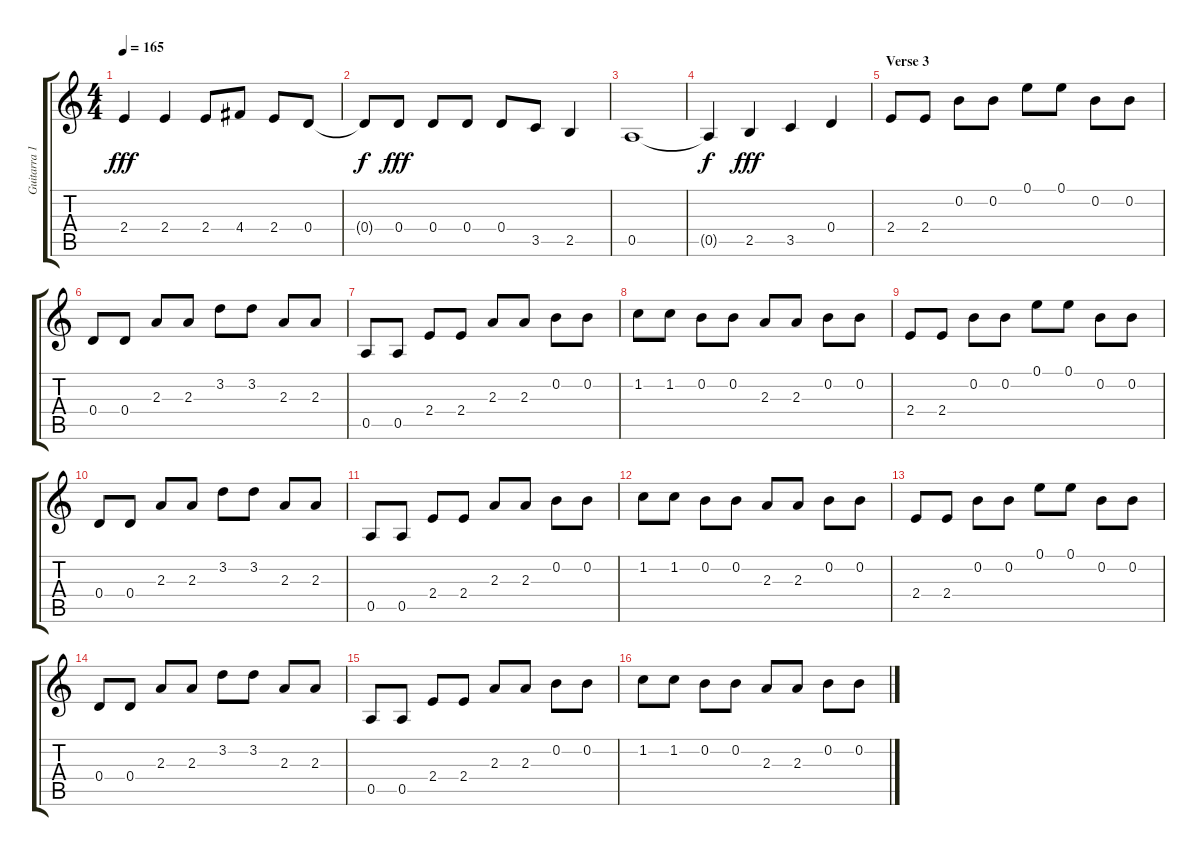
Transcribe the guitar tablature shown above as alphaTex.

\track ("Guitarra 1 ( Lead )" "Guitarra 1") {instrument overdrivenguitar}
\staff {score tabs}
\tuning (E4 B3 G3 D3 A2 E2) {hide}
\ts (4 4)
\tempo 165
\clef g2
\ks c
2.4.4{dy fff} 2.4.4 2.4.8 4.4.8 2.4.8 0.4.8 |
0.4{t}.8{dy f} 0.4.8{dy fff} 0.4.8 0.4.8 0.4.8 3.5.8 2.5.4 |
0.5.1 |
0.5{t}.4{dy f} 2.5.4{dy fff} 3.5.4 0.4.4 |
\section ("" "Verse 3")
2.4.8 2.4.8 0.2.8 0.2.8 0.1.8 0.1.8 0.2.8 0.2.8 |
0.4.8 0.4.8 2.3.8 2.3.8 3.2.8 3.2.8 2.3.8 2.3.8 |
0.5.8 0.5.8 2.4.8 2.4.8 2.3.8 2.3.8 0.2.8 0.2.8 |
1.2.8 1.2.8 0.2.8 0.2.8 2.3.8 2.3.8 0.2.8 0.2.8 |
2.4.8 2.4.8 0.2.8 0.2.8 0.1.8 0.1.8 0.2.8 0.2.8 |
0.4.8 0.4.8 2.3.8 2.3.8 3.2.8 3.2.8 2.3.8 2.3.8 |
0.5.8 0.5.8 2.4.8 2.4.8 2.3.8 2.3.8 0.2.8 0.2.8 |
1.2.8 1.2.8 0.2.8 0.2.8 2.3.8 2.3.8 0.2.8 0.2.8 |
2.4.8 2.4.8 0.2.8 0.2.8 0.1.8 0.1.8 0.2.8 0.2.8 |
0.4.8 0.4.8 2.3.8 2.3.8 3.2.8 3.2.8 2.3.8 2.3.8 |
0.5.8 0.5.8 2.4.8 2.4.8 2.3.8 2.3.8 0.2.8 0.2.8 |
1.2.8 1.2.8 0.2.8 0.2.8 2.3.8 2.3.8 0.2.8 0.2.8
